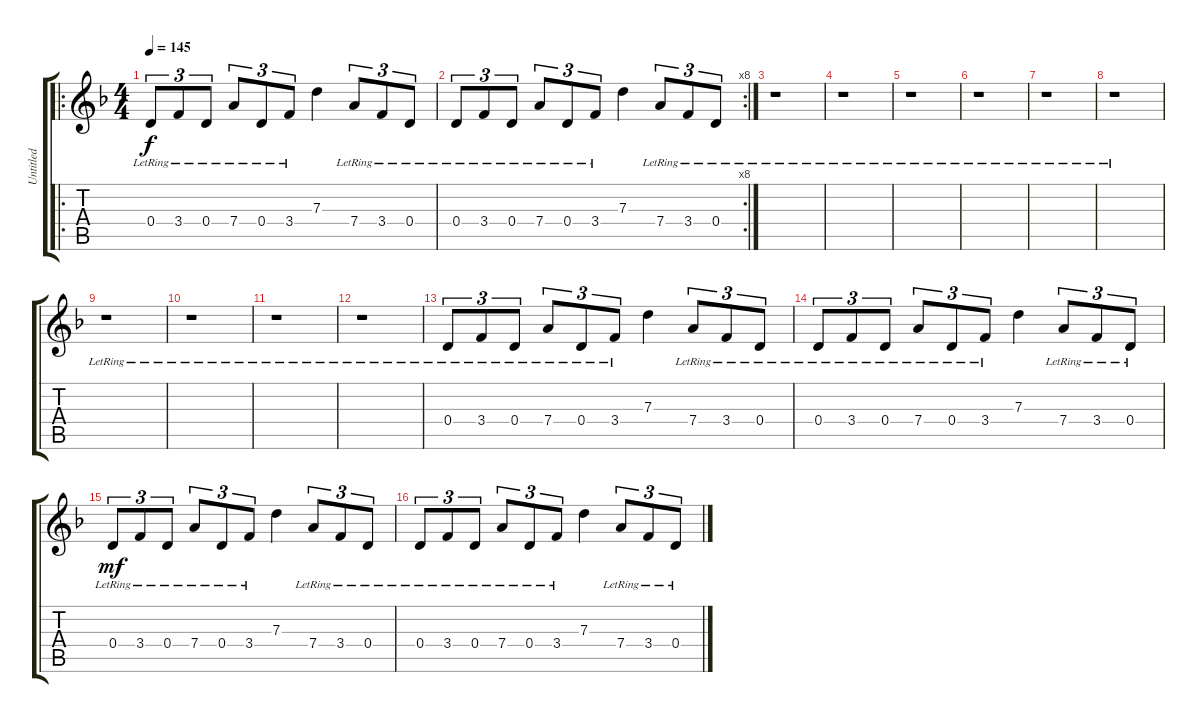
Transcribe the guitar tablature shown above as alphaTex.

\track ("Untitled" "Untitled") {instrument distortionguitar}
\staff {score tabs}
\tuning (E4 B3 G3 D3 A2 D2) {hide}
\ro
\ts (4 4)
\tempo 145
\clef g2
\ks f
0.4{lr}.8{tu (3 2) dy f instrument distortionguitar} 3.4{lr}.8{tu (3 2)} 0.4{lr}.8{tu (3 2)} 7.4{lr}.8{tu (3 2)} 0.4{lr}.8{tu (3 2)} 3.4{lr}.8{tu (3 2)} 7.3.4 7.4{lr}.8{tu (3 2)} 3.4{lr}.8{tu (3 2)} 0.4{lr}.8{tu (3 2)} |
\rc 8
0.4{lr}.8{tu (3 2)} 3.4{lr}.8{tu (3 2)} 0.4{lr}.8{tu (3 2)} 7.4{lr}.8{tu (3 2)} 0.4{lr}.8{tu (3 2)} 3.4{lr}.8{tu (3 2)} 7.3.4 7.4{lr}.8{tu (3 2)} 3.4{lr}.8{tu (3 2)} 0.4{lr}.8{tu (3 2)} |
r.1 |
r.1 |
r.1 |
r.1 |
r.1 |
r.1 |
r.1 |
r.1 |
r.1 |
r.1 |
0.4{lr}.8{tu (3 2)} 3.4{lr}.8{tu (3 2)} 0.4{lr}.8{tu (3 2)} 7.4{lr}.8{tu (3 2)} 0.4{lr}.8{tu (3 2)} 3.4{lr}.8{tu (3 2)} 7.3.4 7.4{lr}.8{tu (3 2)} 3.4{lr}.8{tu (3 2)} 0.4{lr}.8{tu (3 2)} |
0.4{lr}.8{tu (3 2)} 3.4{lr}.8{tu (3 2)} 0.4{lr}.8{tu (3 2)} 7.4{lr}.8{tu (3 2)} 0.4{lr}.8{tu (3 2)} 3.4{lr}.8{tu (3 2)} 7.3.4 7.4{lr}.8{tu (3 2)} 3.4{lr}.8{tu (3 2)} 0.4{lr}.8{tu (3 2)} |
0.4{lr}.8{tu (3 2) dy mf} 3.4{lr}.8{tu (3 2)} 0.4{lr}.8{tu (3 2)} 7.4{lr}.8{tu (3 2)} 0.4{lr}.8{tu (3 2)} 3.4{lr}.8{tu (3 2)} 7.3.4 7.4{lr}.8{tu (3 2)} 3.4{lr}.8{tu (3 2)} 0.4{lr}.8{tu (3 2)} |
0.4{lr}.8{tu (3 2)} 3.4{lr}.8{tu (3 2)} 0.4{lr}.8{tu (3 2)} 7.4{lr}.8{tu (3 2)} 0.4{lr}.8{tu (3 2)} 3.4{lr}.8{tu (3 2)} 7.3.4 7.4{lr}.8{tu (3 2)} 3.4{lr}.8{tu (3 2)} 0.4{lr}.8{tu (3 2)}
